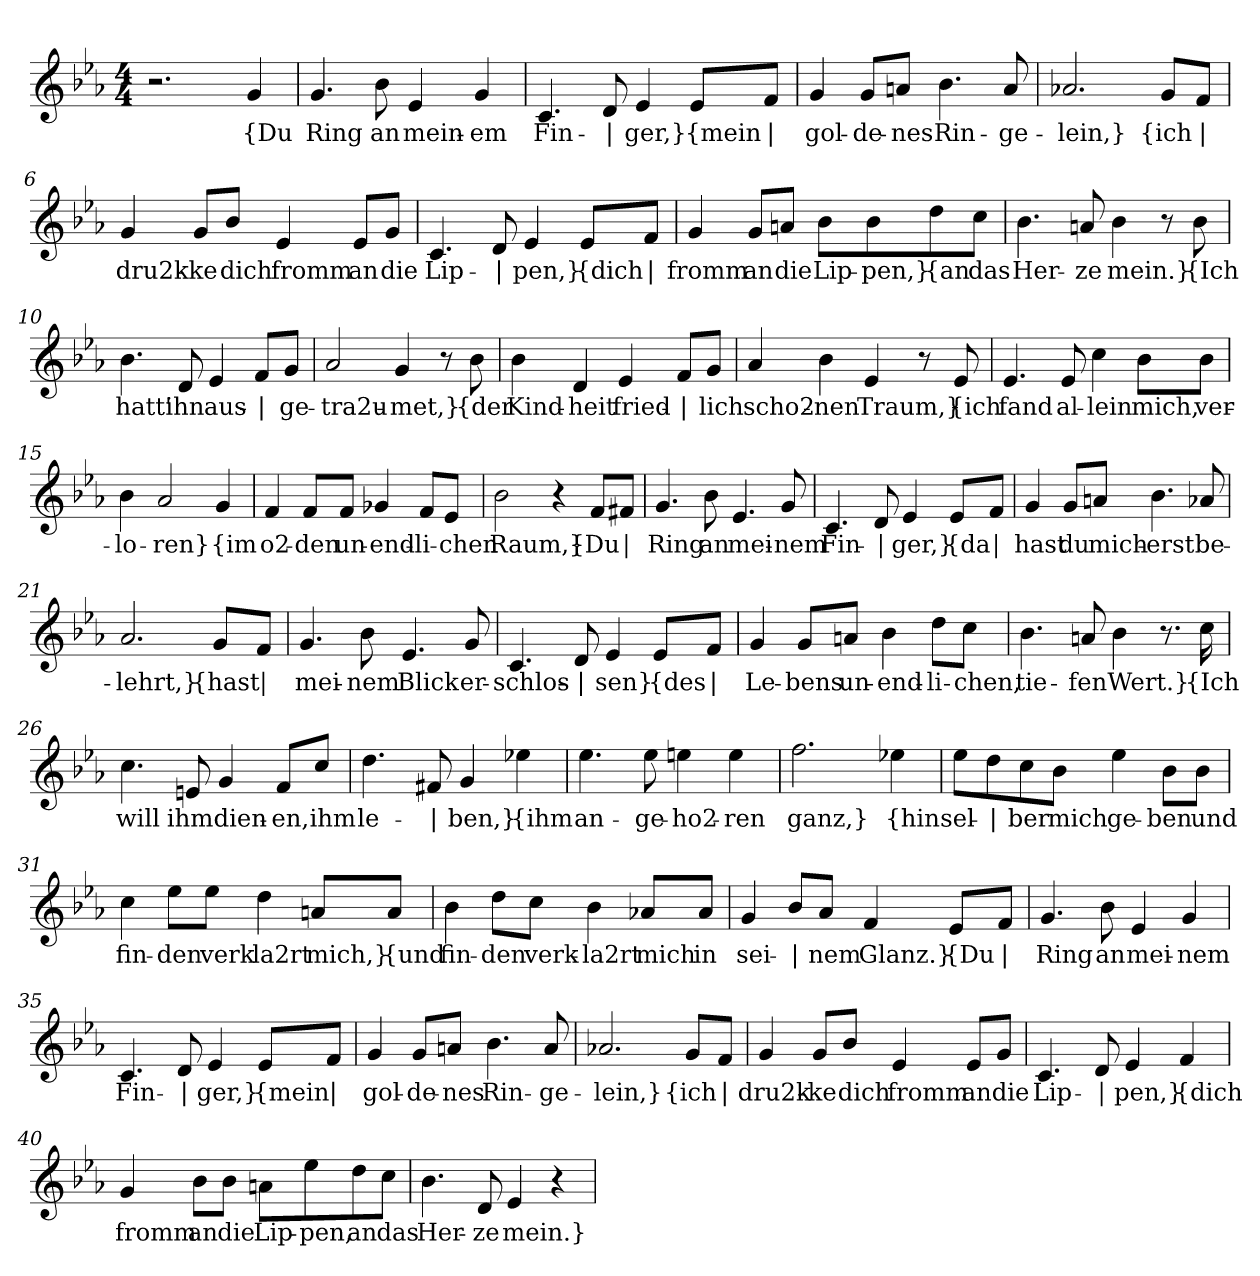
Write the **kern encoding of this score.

**kern	**text
*part1	*part1
*staff1	*staff1
*clefG2	*
*k[b-e-a-]	*
*M4/4	*
=1	=1
2.r	.
!	!LO:LY:b
4g/	{Du
=2	=2
!	!LO:LY:b
4.g/	Ring
!	!LO:LY:b
8b-\	an
!	!LO:LY:b
4e-/	mein-
!	!LO:LY:b
4g/	-em
=3	=3
!	!LO:LY:b
4.c/	Fin-
!	!LO:LY:b
8d/	|
!	!LO:LY:b
4e-/	-ger,}
!	!LO:LY:b
8e-/L	{mein
!	!LO:LY:b
8f/J	|
=4	=4
!	!LO:LY:b
4g/	gol-
!	!LO:LY:b
8g/L	-de-
!	!LO:LY:b
8an/J	-nes
!	!LO:LY:b
4.b-\	Rin-
!	!LO:LY:b
8a/	-ge-
=5	=5
!	!LO:LY:b
2.a-X/	-lein,}
!	!LO:LY:b
8g/L	{ich
!	!LO:LY:b
8f/J	|
!!LO:LB:g=z
=6	=6
!	!LO:LY:b
4g/	dru2k-
!	!LO:LY:b
8g/L	-ke
!	!LO:LY:b
8b-/J	dich
!	!LO:LY:b
4e-/	fromm
!	!LO:LY:b
8e-/L	an
!	!LO:LY:b
8g/J	die
=7	=7
!	!LO:LY:b
4.c/	Lip-
!	!LO:LY:b
8d/	|
!	!LO:LY:b
4e-/	-pen,}
!	!LO:LY:b
8e-/L	{dich
!	!LO:LY:b
8f/J	|
=8	=8
!	!LO:LY:b
4g/	fromm
!	!LO:LY:b
8g/L	an
!	!LO:LY:b
8an/J	die
!	!LO:LY:b
8b-\L	Lip-
!	!LO:LY:b
8b-\	-pen,}
!	!LO:LY:b
8dd\	{an
!	!LO:LY:b
8cc\J	das
!!LO:LB:g=z
=9	=9
!	!LO:LY:b
4.b-\	Her-
!	!LO:LY:b
8an/	-ze
!	!LO:LY:b
4b-\	mein.}
8r	.
!	!LO:LY:b
8b-\	{Ich
=10	=10
!	!LO:LY:b
4.b-\	hatt'
!	!LO:LY:b
8d/	ihn
!	!LO:LY:b
4e-/	aus-
!	!LO:LY:b
8f/L	|
!	!LO:LY:b
8g/J	-ge-
=11	=11
!	!LO:LY:b
2a-/	-tra2u-
!	!LO:LY:b
4g/	-met,}
8r	.
!	!LO:LY:b
8b-\	{der
=12	=12
!	!LO:LY:b
4b-\	Kind-
!	!LO:LY:b
4d/	-heit
!	!LO:LY:b
4e-/	fried-
!	!LO:LY:b
8f/L	|
!	!LO:LY:b
8g/J	-lich
!!LO:LB:g=z
=13	=13
!	!LO:LY:b
4a-/	scho2-
!	!LO:LY:b
4b-\	-nen
!	!LO:LY:b
4e-/	Traum,}
8r	.
!	!LO:LY:b
8e-/	{ich
=14	=14
!	!LO:LY:b
4.e-/	fand
!	!LO:LY:b
8e-/	al-
!	!LO:LY:b
4cc\	-lein
!	!LO:LY:b
8b-\L	mich,
!	!LO:LY:b
8b-\J	ver-
=15	=15
!	!LO:LY:b
4b-\	-lo-
!	!LO:LY:b
2a-/	-ren}
!	!LO:LY:b
4g/	{im
=16	=16
!	!LO:LY:b
4f/	o2-
!	!LO:LY:b
8f/L	-den
!	!LO:LY:b
8f/J	un-
!	!LO:LY:b
4g-X/	-end-
!	!LO:LY:b
8f/L	-li-
!	!LO:LY:b
8e-/J	-chen
!!LO:LB:g=z
=17	=17
!	!LO:LY:b
2b-\	Raum,}
4r	.
!	!LO:LY:b
8f/L	{Du
!	!LO:LY:b
8f#X/J	|
=18	=18
!	!LO:LY:b
4.g/	Ring
!	!LO:LY:b
8b-\	an
!	!LO:LY:b
4.e-/	mei-
!	!LO:LY:b
8g/	-nem
=19	=19
!	!LO:LY:b
4.c/	Fin-
!	!LO:LY:b
8d/	|
!	!LO:LY:b
4e-/	-ger,}
!	!LO:LY:b
8e-/L	{da
!	!LO:LY:b
8f/J	|
=20	=20
!	!LO:LY:b
4g/	hast
!	!LO:LY:b
8g/L	du
!	!LO:LY:b
8an/J	mich-
!	!LO:LY:b
4.b-\	-erst
!	!LO:LY:b
8a-X/	be-
=21	=21
!	!LO:LY:b
2.a-/	-lehrt,}
!	!LO:LY:b
8g/L	{hast
!	!LO:LY:b
8f/J	|
!!LO:LB:g=z
=22	=22
!	!LO:LY:b
4.g/	mei-
!	!LO:LY:b
8b-\	-nem
!	!LO:LY:b
4.e-/	Blick
!	!LO:LY:b
8g/	er-
=23	=23
!	!LO:LY:b
4.c/	-schlos-
!	!LO:LY:b
8d/	|
!	!LO:LY:b
4e-/	-sen}
!	!LO:LY:b
8e-/L	{des
!	!LO:LY:b
8f/J	|
=24	=24
!	!LO:LY:b
4g/	Le-
!	!LO:LY:b
8g/L	-bens
!	!LO:LY:b
8an/J	un-
!	!LO:LY:b
4b-\	-end-
!	!LO:LY:b
8dd\L	-li-
!	!LO:LY:b
8cc\J	-chen,
=25	=25
!	!LO:LY:b
4.b-\	tie-
!	!LO:LY:b
8an/	-fen
!	!LO:LY:b
4b-\	Wert.}
8.r	.
!	!LO:LY:b
16cc\	{Ich
!!LO:LB:g=z
=26	=26
!	!LO:LY:b
4.cc\	will
!	!LO:LY:b
8en/	ihm
!	!LO:LY:b
4g/	dien-
!	!LO:LY:b
8f/L	-en,
!	!LO:LY:b
8cc/J	ihm
=27	=27
!	!LO:LY:b
4.dd\	le-
!	!LO:LY:b
8f#X/	|
!	!LO:LY:b
4g/	-ben,}
!	!LO:LY:b
4ee-X\	{ihm
=28	=28
!	!LO:LY:b
4.ee-\	an-
!	!LO:LY:b
8ee-\	-ge-
!	!LO:LY:b
4een\	-ho2-
!	!LO:LY:b
4ee\	-ren
=29	=29
!	!LO:LY:b
2.ff\	ganz,}
!	!LO:LY:b
4ee-X\	{hin
!!LO:LB:g=z
=30	=30
!	!LO:LY:b
8ee-\L	sel-
!	!LO:LY:b
8dd\	|
!	!LO:LY:b
8cc\	-ber
!	!LO:LY:b
8b-\J	mich
!	!LO:LY:b
4ee-\	ge-
!	!LO:LY:b
8b-\L	-ben
!	!LO:LY:b
8b-\J	und
=31	=31
!	!LO:LY:b
4cc\	fin-
!	!LO:LY:b
8ee-\L	-den
!	!LO:LY:b
8ee-\J	verk
!	!LO:LY:b
4dd\	la2rt
!	!LO:LY:b
8an/L	mich,}
!	!LO:LY:b
8a/J	{und
=32	=32
!	!LO:LY:b
4b-\	fin-
!	!LO:LY:b
8dd\L	-den
!	!LO:LY:b
8cc\J	verk-
!	!LO:LY:b
4b-\	-la2rt
!	!LO:LY:b
8a-X/L	mich
!	!LO:LY:b
8a-/J	in
!!LO:LB:g=z
=33	=33
!	!LO:LY:b
4g/	sei-
!	!LO:LY:b
8b-/L	|
!	!LO:LY:b
8a-/J	-nem
!	!LO:LY:b
4f/	Glanz.}
!	!LO:LY:b
8e-/L	{Du
!	!LO:LY:b
8f/J	|
=34	=34
!	!LO:LY:b
4.g/	Ring
!	!LO:LY:b
8b-\	an
!	!LO:LY:b
4e-/	mei-
!	!LO:LY:b
4g/	-nem
=35	=35
!	!LO:LY:b
4.c/	Fin-
!	!LO:LY:b
8d/	|
!	!LO:LY:b
4e-/	-ger,}
!	!LO:LY:b
8e-/L	{mein
!	!LO:LY:b
8f/J	|
=36	=36
!	!LO:LY:b
4g/	gol-
!	!LO:LY:b
8g/L	-de-
!	!LO:LY:b
8an/J	-nes
!	!LO:LY:b
4.b-\	Rin-
!	!LO:LY:b
8a/	-ge-
!!LO:LB:g=z
=37	=37
!	!LO:LY:b
2.a-X/	-lein,}
!	!LO:LY:b
8g/L	{ich
!	!LO:LY:b
8f/J	|
=38	=38
!	!LO:LY:b
4g/	dru2k-
!	!LO:LY:b
8g/L	-ke
!	!LO:LY:b
8b-/J	dich
!	!LO:LY:b
4e-/	fromm
!	!LO:LY:b
8e-/L	an
!	!LO:LY:b
8g/J	die
=39	=39
!	!LO:LY:b
4.c/	Lip-
!	!LO:LY:b
8d/	|
!	!LO:LY:b
4e-/	-pen,}
!	!LO:LY:b
4f/	{dich
=40	=40
!	!LO:LY:b
4g/	fromm
!	!LO:LY:b
8b-\L	an
!	!LO:LY:b
8b-\J	die
!	!LO:LY:b
8an\L	Lip-
!	!LO:LY:b
8ee-\	-pen,
!	!LO:LY:b
8dd\	an
!	!LO:LY:b
8cc\J	das
!!LO:PB:g=z
=41	=41
!	!LO:LY:b
4.b-\	Her-
!	!LO:LY:b
8d/	-ze
!	!LO:LY:b
4e-/	mein.}
4r	.
=	=
*-	*-
